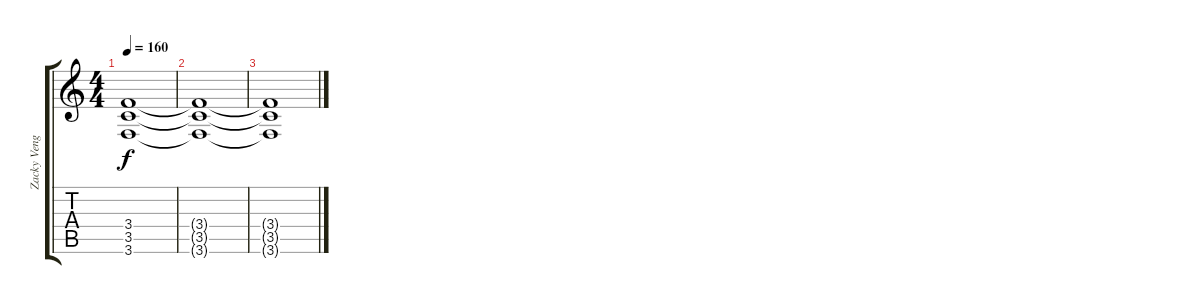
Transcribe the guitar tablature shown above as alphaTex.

\track ("Zacky Vengeance" "Zacky Veng") {instrument overdrivenguitar}
\staff {score tabs}
\tuning (E4 B3 G3 D3 A2 D2) {hide}
\ts (4 4)
\tempo 160
\clef g2
\ks c
(3.4{t} 3.5{t} 3.6{t}).1{dy f} |
(3.4{t} 3.5{t} 3.6{t}).1 |
(3.4{t} 3.5{t} 3.6{t}).1
